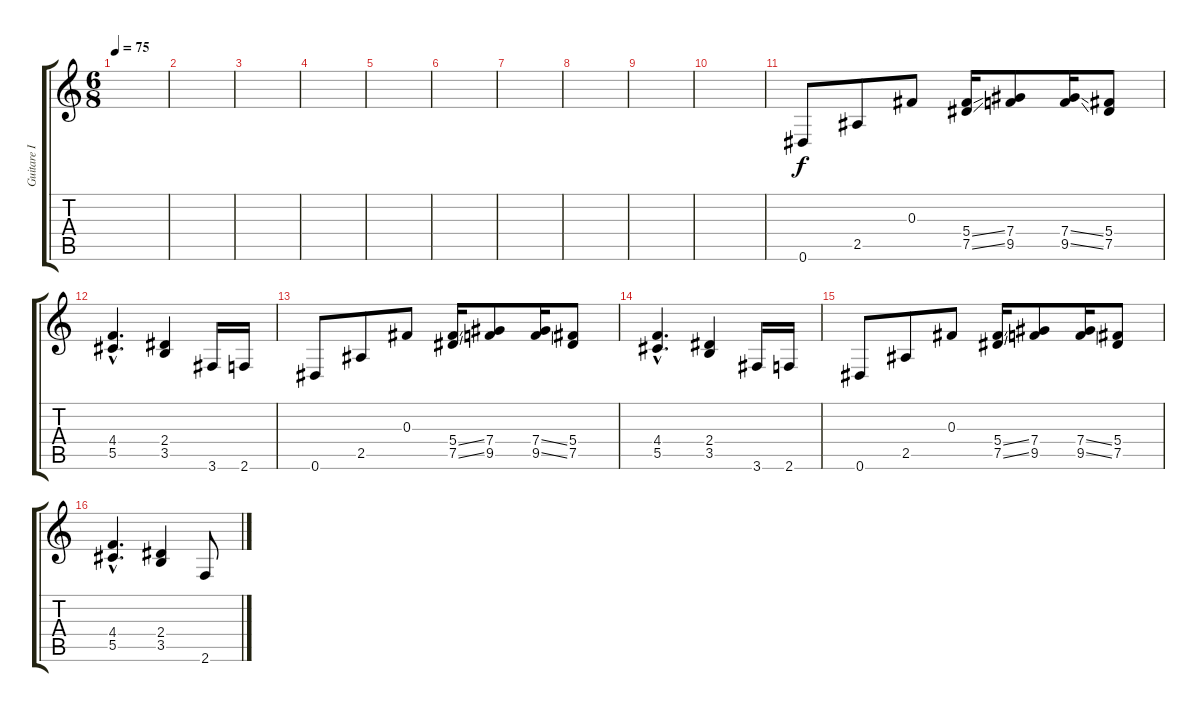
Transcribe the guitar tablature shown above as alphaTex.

\track ("Guitare I ( Kirk Clean )" "Guitare I ") {instrument electricguitarclean}
\staff {score tabs}
\tuning (Eb4 Bb3 Gb3 Db3 Ab2 Eb2) {hide}
\ts (6 8)
\tempo 75
\clef g2
\ks c
|
|
|
|
|
|
|
|
|
|
0.6.8{dy f} 2.5.8 0.3.8 (5.4{ss} 7.5{ss}).16 (7.4 9.5).8 (7.4{ss} 9.5{ss}).16 (5.4 7.5).8 |
(4.4{hac} 5.5{hac}).4{d} (2.4 3.5).4 3.6.16 2.6.16 |
0.6.8 2.5.8 0.3.8 (5.4{ss} 7.5{ss}).16 (7.4 9.5).8 (7.4{ss} 9.5{ss}).16 (5.4 7.5).8 |
(4.4{hac} 5.5{hac}).4{d} (2.4 3.5).4 3.6.16 2.6.16 |
0.6.8 2.5.8 0.3.8 (5.4{ss} 7.5{ss}).16 (7.4 9.5).8 (7.4{ss} 9.5{ss}).16 (5.4 7.5).8 |
(4.4{hac} 5.5{hac}).4{d} (2.4 3.5).4 2.6.8
